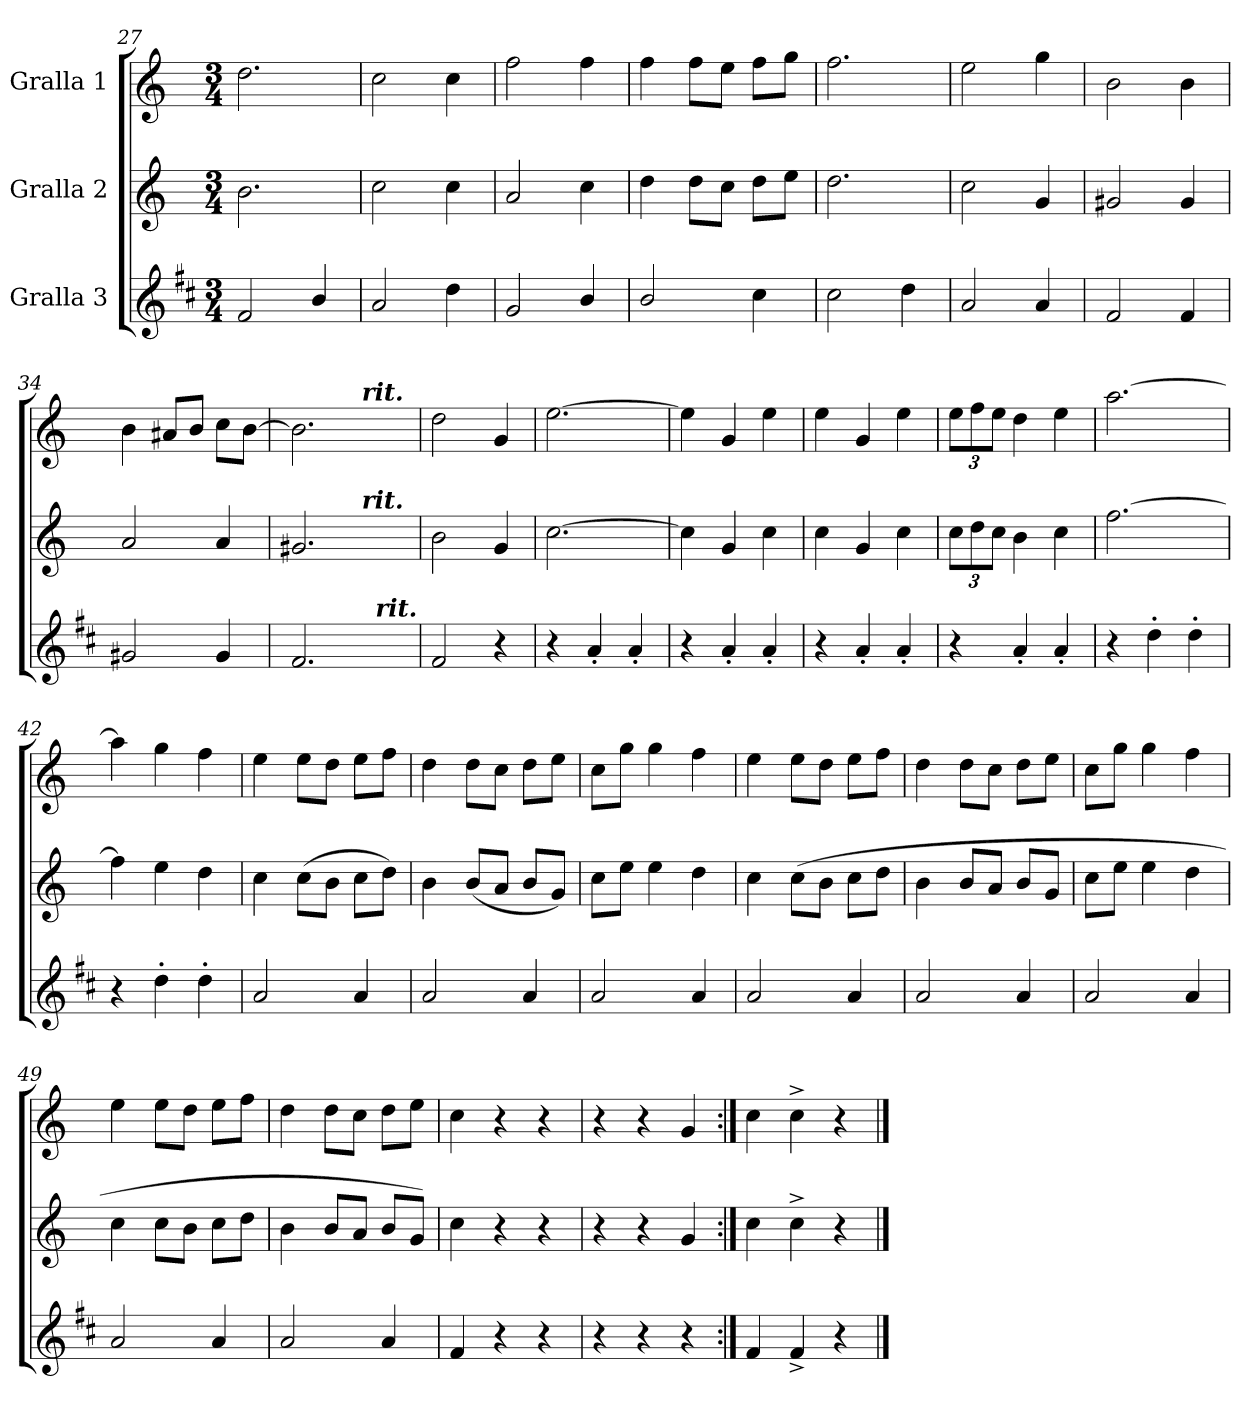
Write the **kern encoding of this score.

**kern	**kern	**kern
*part3	*part2	*part1
*staff3	*staff2	*staff1
*I"Gralla 3	*I"Gralla 2	*I"Gralla 1
*clefG2	*clefG2	*clefG2
*ITrd1c2	*	*
*k[]	*k[]	*k[]
*M3/4	*M3/4	*M3/4
=27	=27	=27
2e/	2.b\	2.dd\
4a/	.	.
=28	=28	=28
2g/	2cc\	2cc\
4cc\	4cc\	4cc\
=29	=29	=29
2f/	2a/	2ff\
4a/	4cc\	4ff\
=30	=30	=30
2a/	4dd\	4ff\
.	8dd\L	8ff\L
.	8cc\J	8ee\J
4b\	8dd\L	8ff\L
.	8ee\J	8gg\J
=31	=31	=31
2b\	2.dd\	2.ff\
4cc\	.	.
=32	=32	=32
2g/	2cc\	2ee\
4g/	4g/	4gg\
=33	=33	=33
2e/	2g#X/	2b\
4e/	4g#/	4b\
=34	=34	=34
2f#X/	2a/	4b\
.	.	8a#X/L
.	.	8b/J
4f#/	4a/	8cc\L
.	.	[8b\J
!!LO:LB:g=z
=35	=35	=35
*^	*^	*^
2.e/	3ryy	2.g#X/	3ryy	2.b\]	3ryy
.	12.ryy	.	12ryy	.	12ryy
!	!	!	!	!	!LO:TX:a:Bi:t=rit.
!	!	!	!LO:TX:a:Bi:t=rit.	!	!
.	.	.	3ryy	.	3ryy
!	!LO:TX:a:Bi:t=rit.	!	!	!	!
.	6..ryy	.	.	.	.
*v	*v	*	*	*v	*v
*	*v	*v	*
=36	=36	=36
2e/	2b\	2dd\
4r	4g/	4g/
=37	=37	=37
4r	[2.cc\	[2.ee\
4g'/	.	.
4g'/	.	.
=38	=38	=38
4r	4cc\]	4ee\]
4g'/	4g/	4g/
4g'/	4cc\	4ee\
=39	=39	=39
4r	4cc\	4ee\
4g'/	4g/	4g/
4g'/	4cc\	4ee\
=40	=40	=40
*	*Xbrackettup	*Xbrackettup
4r	12cc\L	12ee\L
.	12dd\	12ff\
.	12cc\J	12ee\J
4g'/	4b\	4dd\
4g'/	4cc\	4ee\
=41	=41	=41
4r	[2.ff\	[2.aa\
4cc'\	.	.
4cc'\	.	.
=42	=42	=42
4r	4ff\]	4aa\]
4cc'\	4ee\	4gg\
4cc'\	4dd\	4ff\
=43	=43	=43
2g/	4cc\	4ee\
.	(>8cc\L	8ee\L
.	8b\J	8dd\J
4g/	8cc\L	8ee\L
.	8dd\J)	8ff\J
=44	=44	=44
2g/	4b\	4dd\
.	(<8b/L	8dd\L
.	8a/J	8cc\J
4g/	8b/L	8dd\L
.	8g/J)	8ee\J
=45	=45	=45
2g/	8cc\L	8cc\L
.	8ee\J	8gg\J
.	4ee\	4gg\
4g/	4dd\	4ff\
!!LO:PB:g=z
=46	=46	=46
2g/	4cc\	4ee\
.	(>8cc\L	8ee\L
.	8b\J	8dd\J
4g/	8cc\L	8ee\L
.	8dd\J	8ff\J
=47	=47	=47
2g/	4b\	4dd\
.	8b/L	8dd\L
.	8a/J	8cc\J
4g/	8b/L	8dd\L
.	8g/J	8ee\J
=48	=48	=48
2g/	8cc\L	8cc\L
.	8ee\J	8gg\J
.	4ee\	4gg\
4g/	4dd\	4ff\
=49	=49	=49
2g/	4cc\	4ee\
.	8cc\L	8ee\L
.	8b\J	8dd\J
4g/	8cc\L	8ee\L
.	8dd\J	8ff\J
=50	=50	=50
2g/	4b\	4dd\
.	8b/L	8dd\L
.	8a/J	8cc\J
4g/	8b/L	8dd\L
.	8g/J)	8ee\J
=51	=51	=51
4e/	4cc\	4cc\
4r	4r	4r
4r	4r	4r
=52	=52	=52
4r	4r	4r
4r	4r	4r
4r	4g/	4g/
=53:|!	=53:|!	=53:|!
4e/	4cc\	4cc\
4e^/	4cc^\	4cc^\
4r	4r	4r
==	==	==
*-	*-	*-
